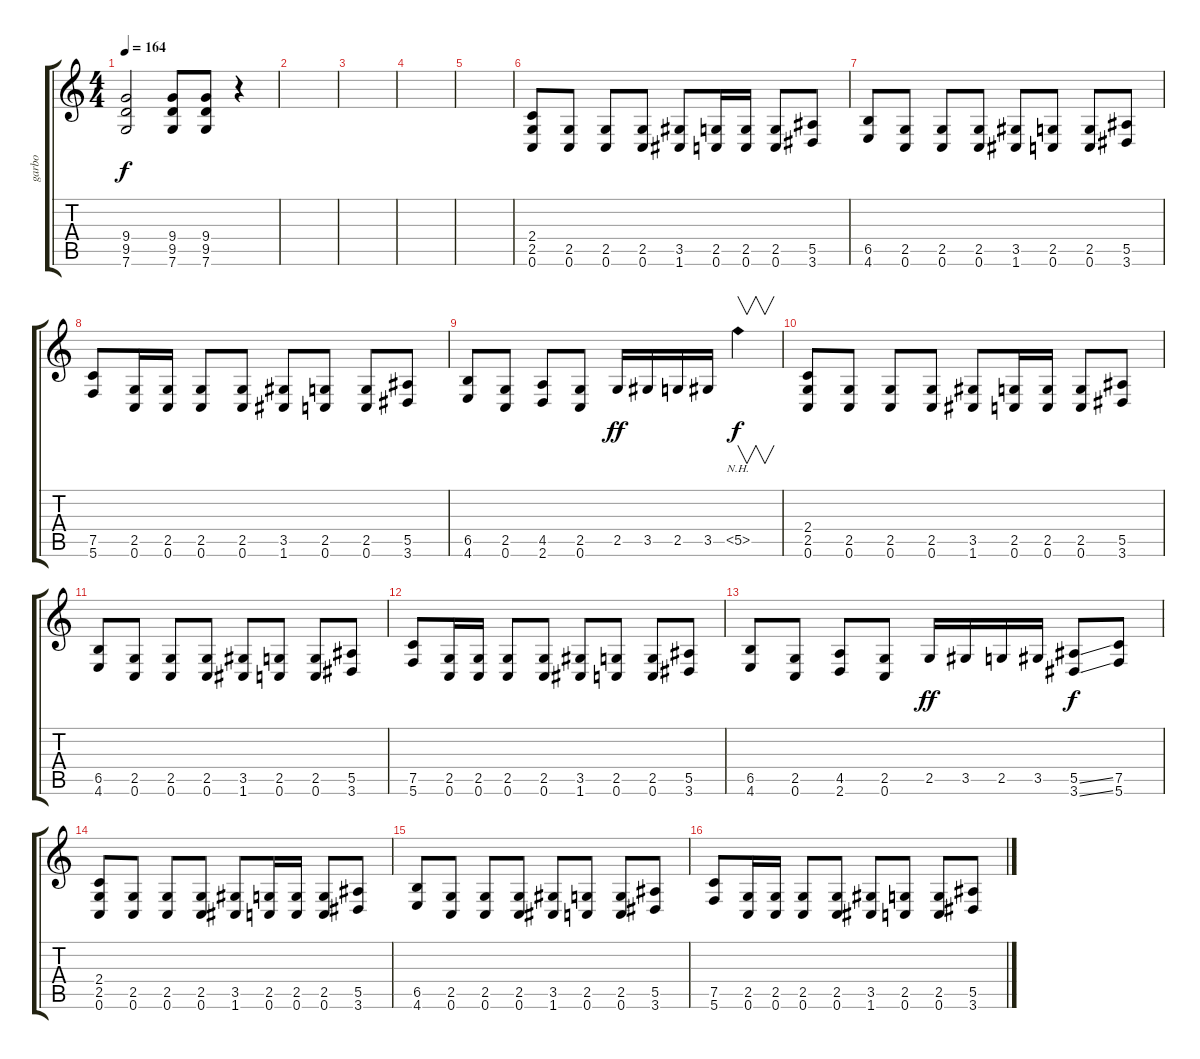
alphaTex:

\track ("garbo" "garbo") {instrument overdrivenguitar}
\staff {score tabs}
\tuning (C4 G3 Eb3 Bb2 F2 C2) {hide}
\ts (4 4)
\tempo 164
\clef g2
\ks c
(9.4 9.5 7.6).2{dy f} (9.4 9.5 7.6).8 (9.4 9.5 7.6).8 r.4 |
|
|
|
|
(2.4 2.5 0.6).8 (2.5 0.6).8 (2.5 0.6).8 (2.5 0.6).8 (3.5 1.6).8 (2.5 0.6).16 (2.5 0.6).16 (2.5 0.6).8 (5.5 3.6).8 |
(6.5 4.6).8 (2.5 0.6).8 (2.5 0.6).8 (2.5 0.6).8 (3.5 1.6).8 (2.5 0.6).8 (2.5 0.6).8 (5.5 3.6).8 |
(7.5 5.6).8 (2.5 0.6).16 (2.5 0.6).16 (2.5 0.6).8 (2.5 0.6).8 (3.5 1.6).8 (2.5 0.6).8 (2.5 0.6).8 (5.5 3.6).8 |
(6.5 4.6).8 (2.5 0.6).8 (4.5 2.6).8 (2.5 0.6).8 2.5.16{dy ff} 3.5.16 2.5.16 3.5.16 5.5{nh}.4{v dy f} |
(2.4 2.5 0.6).8 (2.5 0.6).8 (2.5 0.6).8 (2.5 0.6).8 (3.5 1.6).8 (2.5 0.6).16 (2.5 0.6).16 (2.5 0.6).8 (5.5 3.6).8 |
(6.5 4.6).8 (2.5 0.6).8 (2.5 0.6).8 (2.5 0.6).8 (3.5 1.6).8 (2.5 0.6).8 (2.5 0.6).8 (5.5 3.6).8 |
(7.5 5.6).8 (2.5 0.6).16 (2.5 0.6).16 (2.5 0.6).8 (2.5 0.6).8 (3.5 1.6).8 (2.5 0.6).8 (2.5 0.6).8 (5.5 3.6).8 |
(6.5 4.6).8 (2.5 0.6).8 (4.5 2.6).8 (2.5 0.6).8 2.5.16{dy ff} 3.5.16 2.5.16 3.5.16 (5.5{ss} 3.6{ss}).8{dy f} (7.5 5.6).8 |
(2.4 2.5 0.6).8 (2.5 0.6).8 (2.5 0.6).8 (2.5 0.6).8 (3.5 1.6).8 (2.5 0.6).16 (2.5 0.6).16 (2.5 0.6).8 (5.5 3.6).8 |
(6.5 4.6).8 (2.5 0.6).8 (2.5 0.6).8 (2.5 0.6).8 (3.5 1.6).8 (2.5 0.6).8 (2.5 0.6).8 (5.5 3.6).8 |
(7.5 5.6).8 (2.5 0.6).16 (2.5 0.6).16 (2.5 0.6).8 (2.5 0.6).8 (3.5 1.6).8 (2.5 0.6).8 (2.5 0.6).8 (5.5 3.6).8
